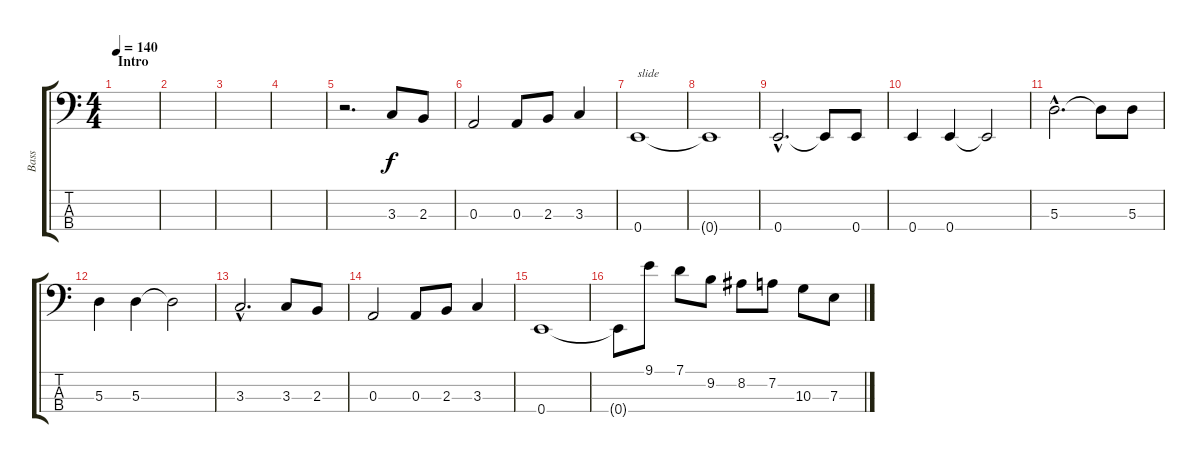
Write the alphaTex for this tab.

\track ("Bass" "Bass") {instrument electricbassfinger}
\staff {score tabs}
\tuning (G2 D2 A1 E1) {hide}
\ts (4 4)
\section ("" "Intro")
\tempo 140
\clef f4
\ks c
|
|
|
|
r.2{d} 3.3.8 2.3.8 |
0.3.2 0.3.8 2.3.8 3.3.4 |
0.4.1{txt "slide"} |
0.4{t}.1 |
0.4{hac}.2{d} 0.4{t}.8 0.4.8 |
0.4.4 0.4.4 0.4{t}.2 |
5.3{hac}.2{d} 5.3{t}.8 5.3.8 |
5.3.4 5.3.4 5.3{t}.2 |
3.3{hac}.2{d} 3.3.8 2.3.8 |
0.3.2 0.3.8 2.3.8 3.3.4 |
0.4.1 |
0.4{t}.8 9.1.8 7.1.8 9.2.8 8.2.8 7.2.8 10.3.8 7.3.8
